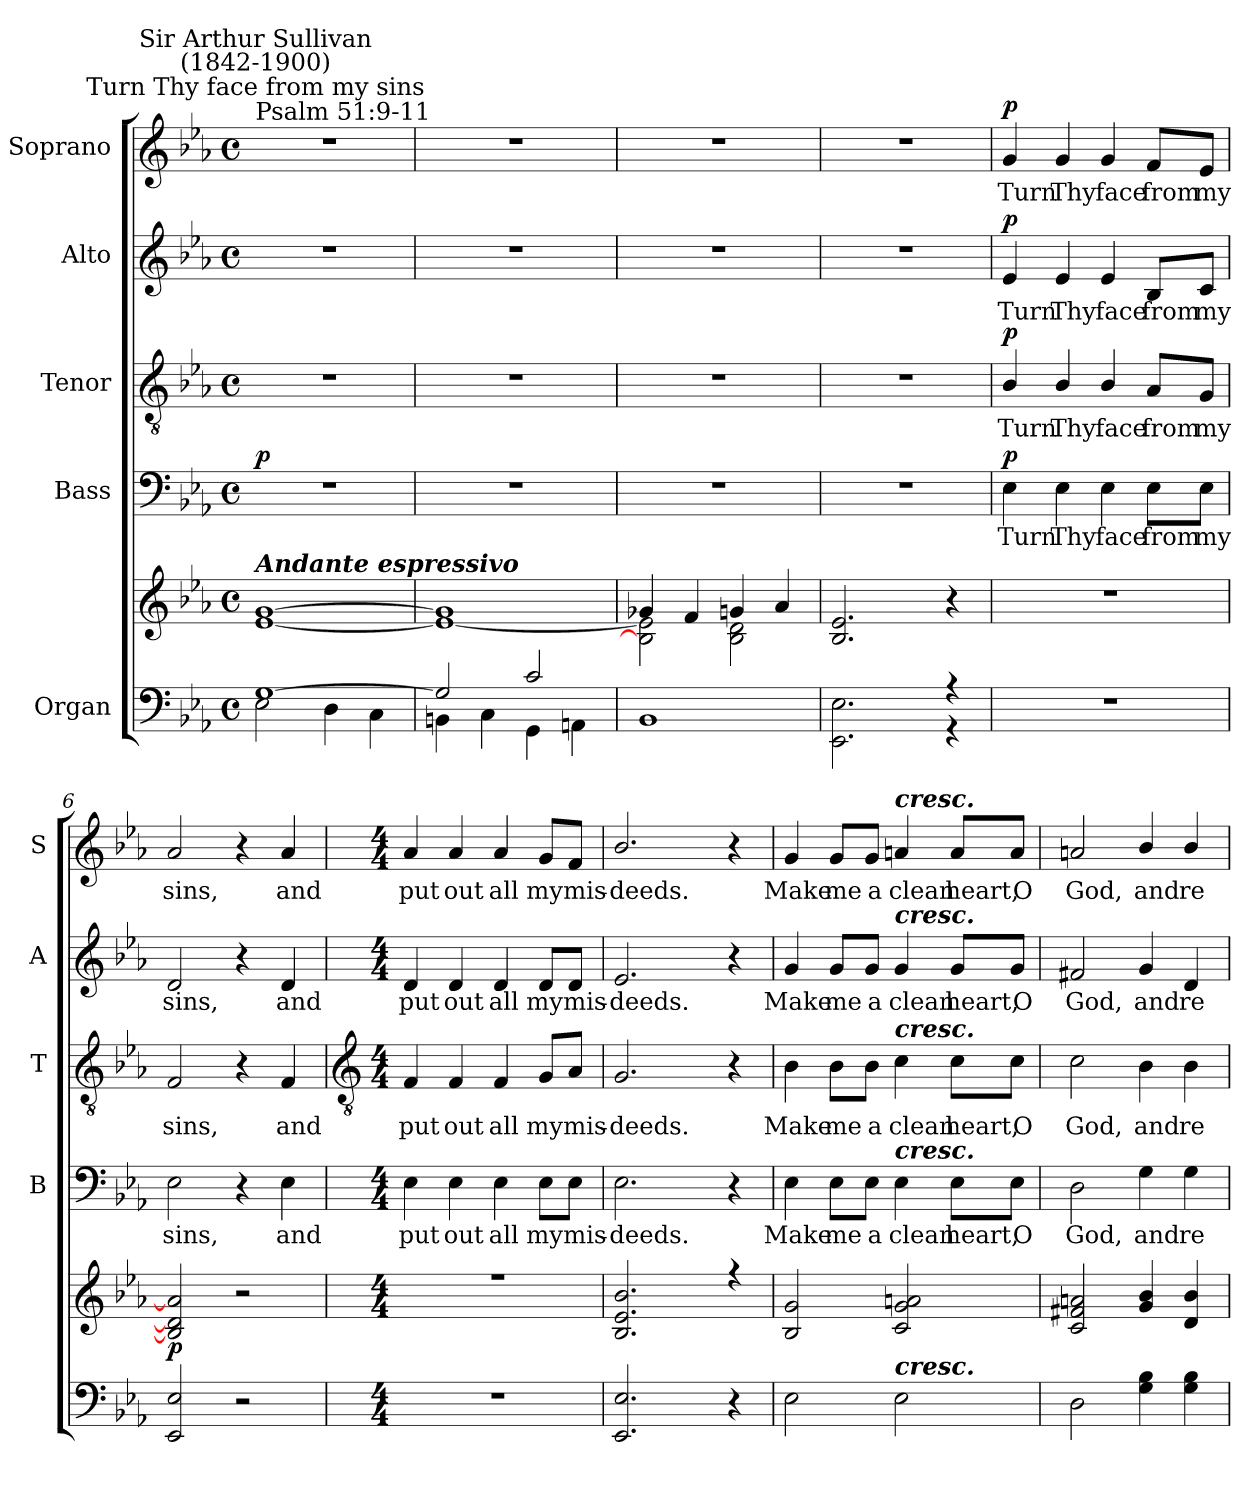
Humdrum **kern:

**kern	**kern	**dynam	**kern	**text	**dynam	**kern	**text	**dynam	**kern	**text	**dynam	**kern	**text	**dynam
*part5	*part5	*part5	*part4	*part4	*part4	*part3	*part3	*part3	*part2	*part2	*part2	*part1	*part1	*part1
*staff6	*staff5	*staff5/6	*staff4	*staff4	*staff4	*staff3	*staff3	*staff3	*staff2	*staff2	*staff2	*staff1	*staff1	*staff1
*I"Organ	*	*	*I"Bass	*	*	*I"Tenor	*	*	*I"Alto	*	*	*I"Soprano	*	*
*	*	*	*I'B	*	*	*I'T	*	*	*I'A	*	*	*I'S	*	*
*clefF4	*clefG2	*	*clefF4	*	*	*clefGv2	*	*	*clefG2	*	*	*clefG2	*	*
*k[b-e-a-]	*k[b-e-a-]	*	*k[b-e-a-]	*	*	*k[b-e-a-]	*	*	*k[b-e-a-]	*	*	*k[b-e-a-]	*	*
*E-:	*E-:	*	*E-:	*	*	*E-:	*	*	*E-:	*	*	*E-:	*	*
*M4/4	*M4/4	*	*M4/4	*	*	*M4/4	*	*	*M4/4	*	*	*M4/4	*	*
*met(c)	*met(c)	*	*met(c)	*	*	*met(c)	*	*	*met(c)	*	*	*met(c)	*	*
=1	=1	=1	=1	=1	=1	=1	=1	=1	=1	=1	=1	=1	=1	=1
*^	*^	*	*	*	*	*	*	*	*	*	*	*	*	*
!	!	!	!	!	!	!	!	!	!	!	!	!	!	!LO:TX:a:t=Psalm 51&colon;9-11	!	!
!	!	!	!	!	!	!	!	!	!	!	!	!	!	!LO:TX:a:cj:t=Turn Thy face from my sins	!	!
!	!	!	!	!	!	!	!	!	!	!	!	!	!	!LO:TX:a:cj:t=Sir Arthur Sullivan\n(1842-1900)	!	!
!	!	!LO:TX:a:Bi:t=Andante espressivo	!	!	!	!	!	!	!	!	!	!	!	!	!	!
!	!	!	!	!	!	!	!LO:DY:b	!	!	!	!	!	!	!	!	!
[1G/	2E-\	[1g/	[1e-\	.	1r	.	p	1r	.	.	1r	.	.	1r	.	.
.	4D\	.	.	.	.	.	.	.	.	.	.	.	.	.	.	.
.	4C\	.	.	.	.	.	.	.	.	.	.	.	.	.	.	.
=2	=2	=2	=2	=2	=2	=2	=2	=2	=2	=2	=2	=2	=2	=2	=2	=2
2G/]	4BBn\	1g/]	1e-\_	.	1r	.	.	1r	.	.	1r	.	.	1r	.	.
.	4C\	.	.	.	.	.	.	.	.	.	.	.	.	.	.	.
2c/	4GG\	.	.	.	.	.	.	.	.	.	.	.	.	.	.	.
.	4AAn\	.	.	.	.	.	.	.	.	.	.	.	.	.	.	.
=3	=3	=3	=3	=3	=3	=3	=3	=3	=3	=3	=3	=3	=3	=3	=3	=3
1ryy	1BB-\	4g-X/	2B-\] 2e-\]	.	1r	.	.	1r	.	.	1r	.	.	1r	.	.
.	.	4f/	.	.	.	.	.	.	.	.	.	.	.	.	.	.
.	.	4gn/	2B-\ 2d\	.	.	.	.	.	.	.	.	.	.	.	.	.
.	.	4a-/	.	.	.	.	.	.	.	.	.	.	.	.	.	.
=4	=4	=4	=4	=4	=4	=4	=4	=4	=4	=4	=4	=4	=4	=4	=4	=4
2.ryy	2.EE-\ 2.E-\	2.B-/ 2.e-/	2ryy	.	1r	.	.	1r	.	.	1r	.	.	1r	.	.
.	.	.	2ryy	.	.	.	.	.	.	.	.	.	.	.	.	.
4r	4r	4r	.	.	.	.	.	.	.	.	.	.	.	.	.	.
=5	=5	=5	=5	=5	=5	=5	=5	=5	=5	=5	=5	=5	=5	=5	=5	=5
!	!	!	!	!	!	!LO:LY:b	!LO:DY:b	!	!LO:LY:b	!LO:DY:b	!	!LO:LY:b	!LO:DY:b	!	!LO:LY:b	!LO:DY:b
1r	2ryy	1r	2ryy	.	4E-	Turn	p	4B-/	Turn	p	4e-	Turn	p	4g	Turn	p
!	!	!	!	!	!	!LO:LY:b	!	!	!LO:LY:b	!	!	!LO:LY:b	!	!	!LO:LY:b	!
.	.	.	.	.	4E-	Thy	.	4B-/	Thy	.	4e-	Thy	.	4g	Thy	.
!	!	!	!	!	!	!LO:LY:b	!	!	!LO:LY:b	!	!	!LO:LY:b	!	!	!LO:LY:b	!
.	2ryy	.	2ryy	.	4E-	face	.	4B-/	face	.	4e-	face	.	4g	face	.
!	!	!	!	!	!	!LO:LY:b	!	!	!LO:LY:b	!	!	!LO:LY:b	!	!	!LO:LY:b	!
.	.	.	.	.	8E-\L	from	.	8A-/L	from	.	8B-/L	from	.	8f/L	from	.
!	!	!	!	!	!	!LO:LY:b	!	!	!LO:LY:b	!	!	!LO:LY:b	!	!	!LO:LY:b	!
.	.	.	.	.	8E-\J	my	.	8G/J	my	.	8c/J	my	.	8e-/J	my	.
=6	=6	=6	=6	=6	=6	=6	=6	=6	=6	=6	=6	=6	=6	=6	=6	=6
!	!	!	!	!LO:DY:b	!	!LO:LY:b	!	!	!LO:LY:b	!	!	!LO:LY:b	!	!	!LO:LY:b	!
2EE-/ 2E-/	2ryy	2B-/] 2d/] 2a-/]	2ryy	p	2E-	sins,	.	2F	sins,	.	2d	sins,	.	2a-	sins,	.
2r	2ryy	2r	2ryy	.	4r	.	.	4r	.	.	4r	.	.	4r	.	.
!	!	!	!	!	!	!LO:LY:b	!	!	!LO:LY:b	!	!	!LO:LY:b	!	!	!LO:LY:b	!
.	.	.	.	.	4E-	and	.	4F	and	.	4d	and	.	4a-	and	.
!!LO:LB:g=z
=7	=7	=7	=7	=7	=7	=7	=7	=7	=7	=7	=7	=7	=7	=7	=7	=7
*	*	*	*	*	*	*	*	*clefGv2	*	*	*	*	*	*	*	*
*M4/4	*	*M4/4	*	*	*M4/4	*	*	*M4/4	*	*	*M4/4	*	*	*M4/4	*	*
!	!	!	!	!	!	!LO:LY:b	!	!	!LO:LY:b	!	!	!LO:LY:b	!	!	!LO:LY:b	!
1r	2ryy	1r	1ryy	.	4E-	put	.	4F	put	.	4d	put	.	4a-	put	.
!	!	!	!	!	!	!LO:LY:b	!	!	!LO:LY:b	!	!	!LO:LY:b	!	!	!LO:LY:b	!
.	.	.	.	.	4E-	out	.	4F	out	.	4d	out	.	4a-	out	.
!	!	!	!	!	!	!LO:LY:b	!	!	!LO:LY:b	!	!	!LO:LY:b	!	!	!LO:LY:b	!
.	2ryy	.	.	.	4E-	all	.	4F	all	.	4d	all	.	4a-	all	.
!	!	!	!	!	!	!LO:LY:b	!	!	!LO:LY:b	!	!	!LO:LY:b	!	!	!LO:LY:b	!
.	.	.	.	.	8E-\L	my	.	8G/L	my	.	8d/L	my	.	8g/L	my	.
!	!	!	!	!	!	!LO:LY:b	!	!	!LO:LY:b	!	!	!LO:LY:b	!	!	!LO:LY:b	!
.	.	.	.	.	8E-\J	mis-	.	8A-/J	mis-	.	8d/J	mis-	.	8f/J	mis-	.
=8	=8	=8	=8	=8	=8	=8	=8	=8	=8	=8	=8	=8	=8	=8	=8	=8
!	!	!	!	!	!	!LO:LY:b	!	!	!LO:LY:b	!	!	!LO:LY:b	!	!	!LO:LY:b	!
2.EE-/ 2.E-/	2ryy	2.B-/ 2.e-/ 2.b-/	1ryy	.	2.E-	-deeds.	.	2.G	-deeds.	.	2.e-	-deeds.	.	2.b-/	-deeds.	.
.	2ryy	.	.	.	.	.	.	.	.	.	.	.	.	.	.	.
4r	.	4r	.	.	4r	.	.	4r	.	.	4r	.	.	4r	.	.
=9	=9	=9	=9	=9	=9	=9	=9	=9	=9	=9	=9	=9	=9	=9	=9	=9
!	!	!	!	!	!	!LO:LY:b	!	!	!LO:LY:b	!	!	!LO:LY:b	!	!	!LO:LY:b	!
2E-\	2ryy	2B-/ 2g/	1ryy	.	4E-	Make	.	4B-	Make	.	4g	Make	.	4g	Make	.
!	!	!	!	!	!	!LO:LY:b	!	!	!LO:LY:b	!	!	!LO:LY:b	!	!	!LO:LY:b	!
.	.	.	.	.	8E-\L	me	.	8B-\L	me	.	8g/L	me	.	8g/L	me	.
!	!	!	!	!	!	!LO:LY:b	!	!	!LO:LY:b	!	!	!LO:LY:b	!	!	!LO:LY:b	!
.	.	.	.	.	8E-\J	a	.	8B-\J	a	.	8g/J	a	.	8g/J	a	.
!	!	!	!	!	!	!	!	!	!	!	!	!	!	!LO:TX:a:Bi:t=cresc.	!	!
!	!	!	!	!	!	!	!	!	!	!	!LO:TX:a:Bi:t=cresc.	!	!	!	!	!
!	!	!	!	!	!	!	!	!LO:TX:a:Bi:t=cresc.	!	!	!	!	!	!	!	!
!	!	!	!	!	!LO:TX:a:Bi:t=cresc.	!	!	!	!	!	!	!	!	!	!	!
!LO:TX:a:Bi:t=cresc.	!	!	!	!	!	!	!	!	!	!	!	!	!	!	!	!
!	!	!	!	!	!	!LO:LY:b	!	!	!LO:LY:b	!	!	!LO:LY:b	!	!	!LO:LY:b	!
2E-\	2ryy	2c/ 2g/ 2an/	.	.	4E-	clean	.	4c	clean	.	4g	clean	.	4an	clean	.
!	!	!	!	!	!	!LO:LY:b	!	!	!LO:LY:b	!	!	!LO:LY:b	!	!	!LO:LY:b	!
.	.	.	.	.	8E-\L	heart,	.	8c\L	heart,	.	8g/L	heart,	.	8a/L	heart,	.
!	!	!	!	!	!	!LO:LY:b	!	!	!LO:LY:b	!	!	!LO:LY:b	!	!	!LO:LY:b	!
.	.	.	.	.	8E-\J	O	.	8c\J	O	.	8g/J	O	.	8a/J	O	.
=10	=10	=10	=10	=10	=10	=10	=10	=10	=10	=10	=10	=10	=10	=10	=10	=10
!	!	!	!	!	!	!LO:LY:b	!	!	!LO:LY:b	!	!	!LO:LY:b	!	!	!LO:LY:b	!
2D\	2ryy	2c/ 2f#X/ 2an/	1ryy	.	2D	God,	.	2c	God,	.	2f#X	God,	.	2an	God,	.
!	!	!	!	!	!	!LO:LY:b	!	!	!LO:LY:b	!	!	!LO:LY:b	!	!	!LO:LY:b	!
2ryy	4G\ 4B-\	4g/ 4b-/	.	.	4G	and	.	4B-	and	.	4g	and	.	4b-/	and	.
!	!	!	!	!	!	!LO:LY:b	!	!	!LO:LY:b	!	!	!LO:LY:b	!	!	!LO:LY:b	!
.	4G\ 4B-\	4d/ 4b-/	.	.	4G	re-	.	4B-	re-	.	4d	re-	.	4b-/	re-	.
*v	*v	*	*	*	*	*	*	*	*	*	*	*	*	*	*	*
*	*v	*v	*	*	*	*	*	*	*	*	*	*	*	*	*
=	=	=	=	=	=	=	=	=	=	=	=	=	=	=
*-	*-	*-	*-	*-	*-	*-	*-	*-	*-	*-	*-	*-	*-	*-
